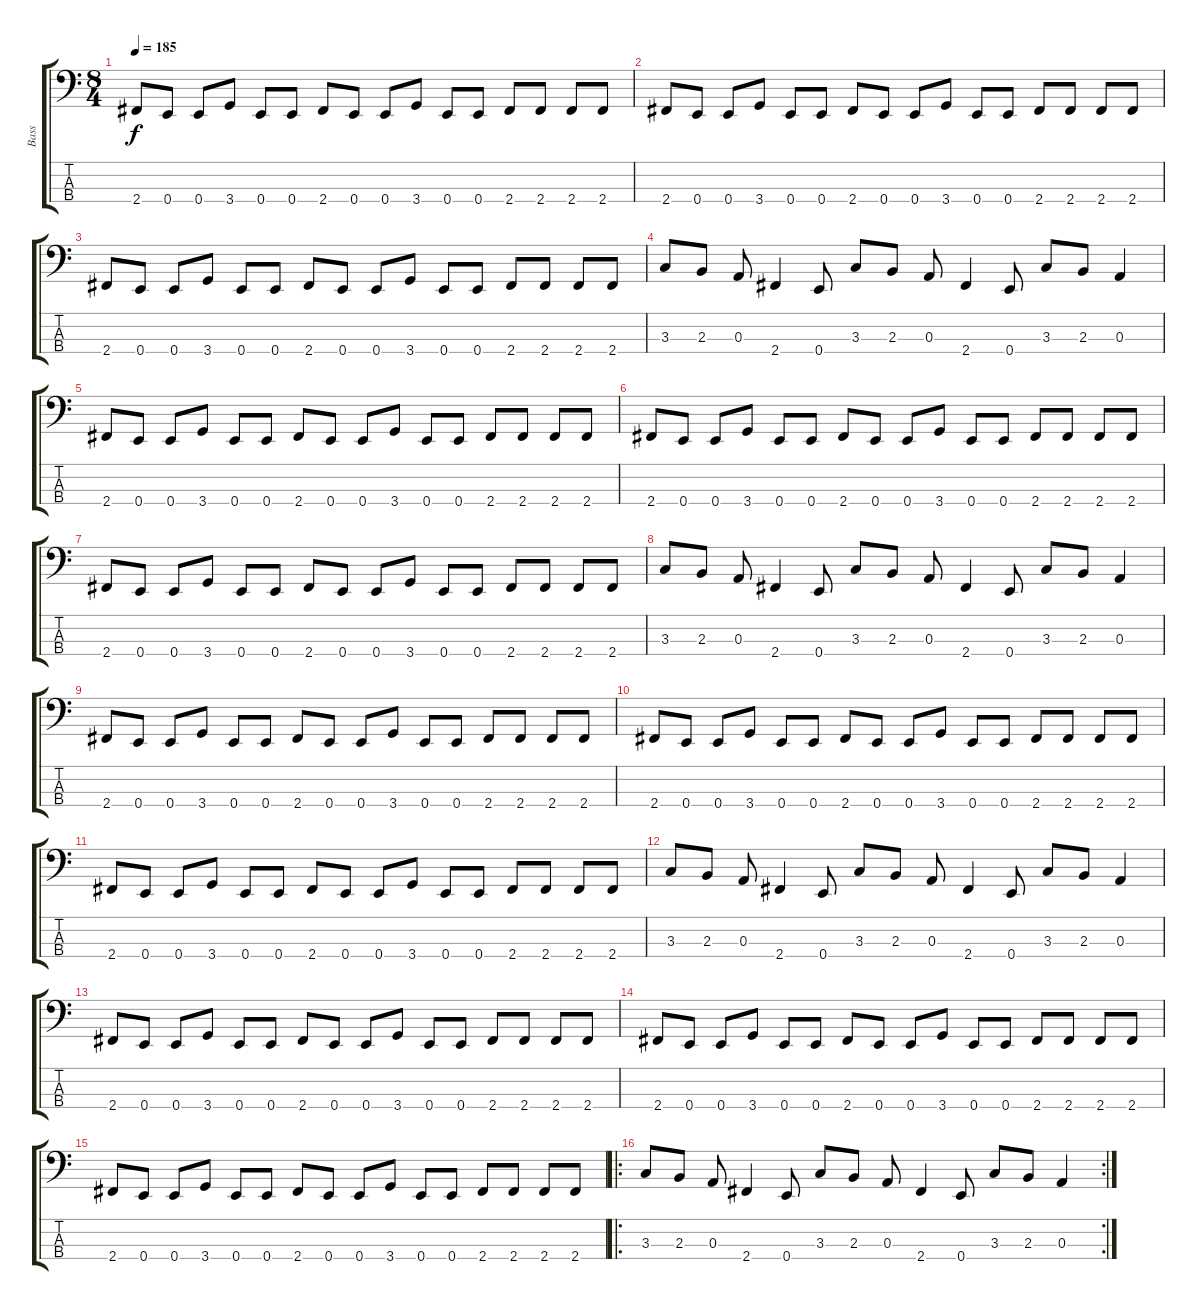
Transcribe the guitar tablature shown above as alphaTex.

\track ("Bass" "Bass") {instrument electricbasspick}
\staff {score tabs}
\tuning (G2 D2 A1 E1) {hide}
\ts (8 4)
\tempo 185
\clef f4
\ks c
2.4.8{dy f} 0.4.8 0.4.8 3.4.8 0.4.8 0.4.8 2.4.8 0.4.8 0.4.8 3.4.8 0.4.8 0.4.8 2.4.8 2.4.8 2.4.8 2.4.8 |
2.4.8 0.4.8 0.4.8 3.4.8 0.4.8 0.4.8 2.4.8 0.4.8 0.4.8 3.4.8 0.4.8 0.4.8 2.4.8 2.4.8 2.4.8 2.4.8 |
2.4.8 0.4.8 0.4.8 3.4.8 0.4.8 0.4.8 2.4.8 0.4.8 0.4.8 3.4.8 0.4.8 0.4.8 2.4.8 2.4.8 2.4.8 2.4.8 |
3.3.8 2.3.8 0.3.8 2.4.4 0.4.8 3.3.8 2.3.8 0.3.8 2.4.4 0.4.8 3.3.8 2.3.8 0.3.4 |
2.4.8 0.4.8 0.4.8 3.4.8 0.4.8 0.4.8 2.4.8 0.4.8 0.4.8 3.4.8 0.4.8 0.4.8 2.4.8 2.4.8 2.4.8 2.4.8 |
2.4.8 0.4.8 0.4.8 3.4.8 0.4.8 0.4.8 2.4.8 0.4.8 0.4.8 3.4.8 0.4.8 0.4.8 2.4.8 2.4.8 2.4.8 2.4.8 |
2.4.8 0.4.8 0.4.8 3.4.8 0.4.8 0.4.8 2.4.8 0.4.8 0.4.8 3.4.8 0.4.8 0.4.8 2.4.8 2.4.8 2.4.8 2.4.8 |
3.3.8 2.3.8 0.3.8 2.4.4 0.4.8 3.3.8 2.3.8 0.3.8 2.4.4 0.4.8 3.3.8 2.3.8 0.3.4 |
2.4.8 0.4.8 0.4.8 3.4.8 0.4.8 0.4.8 2.4.8 0.4.8 0.4.8 3.4.8 0.4.8 0.4.8 2.4.8 2.4.8 2.4.8 2.4.8 |
2.4.8 0.4.8 0.4.8 3.4.8 0.4.8 0.4.8 2.4.8 0.4.8 0.4.8 3.4.8 0.4.8 0.4.8 2.4.8 2.4.8 2.4.8 2.4.8 |
2.4.8 0.4.8 0.4.8 3.4.8 0.4.8 0.4.8 2.4.8 0.4.8 0.4.8 3.4.8 0.4.8 0.4.8 2.4.8 2.4.8 2.4.8 2.4.8 |
3.3.8 2.3.8 0.3.8 2.4.4 0.4.8 3.3.8 2.3.8 0.3.8 2.4.4 0.4.8 3.3.8 2.3.8 0.3.4 |
2.4.8 0.4.8 0.4.8 3.4.8 0.4.8 0.4.8 2.4.8 0.4.8 0.4.8 3.4.8 0.4.8 0.4.8 2.4.8 2.4.8 2.4.8 2.4.8 |
2.4.8 0.4.8 0.4.8 3.4.8 0.4.8 0.4.8 2.4.8 0.4.8 0.4.8 3.4.8 0.4.8 0.4.8 2.4.8 2.4.8 2.4.8 2.4.8 |
2.4.8 0.4.8 0.4.8 3.4.8 0.4.8 0.4.8 2.4.8 0.4.8 0.4.8 3.4.8 0.4.8 0.4.8 2.4.8 2.4.8 2.4.8 2.4.8 |
\ro
\rc 2
3.3.8 2.3.8 0.3.8 2.4.4 0.4.8 3.3.8 2.3.8 0.3.8 2.4.4 0.4.8 3.3.8 2.3.8 0.3.4
